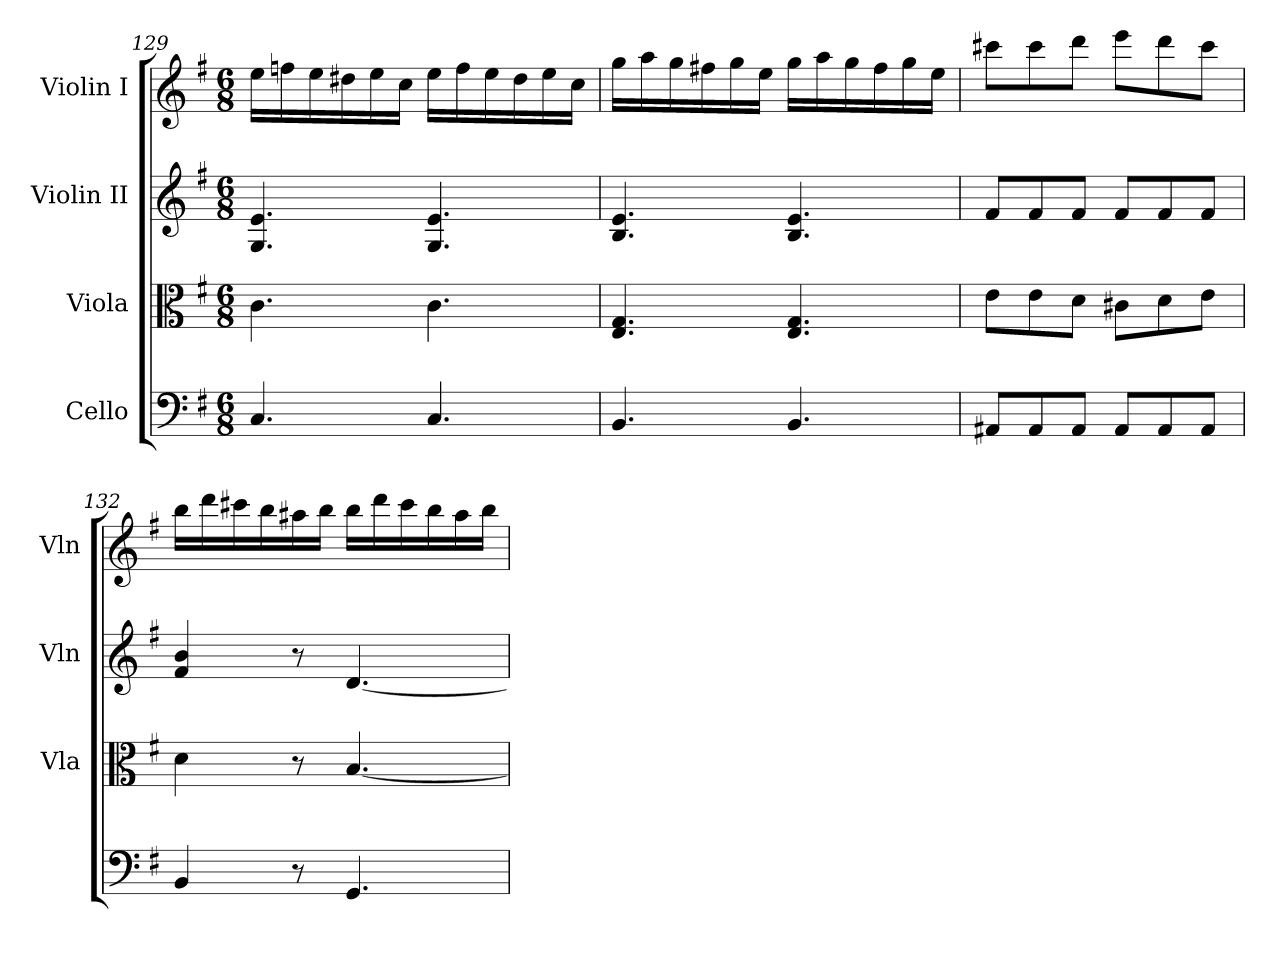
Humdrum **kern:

**kern	**kern	**kern	**kern
*part4	*part3	*part2	*part1
*staff4	*staff3	*staff2	*staff1
*I"Cello	*I"Viola	*I"Violin II	*I"Violin I
*	*I'Vla	*I'Vln	*I'Vln
*clefF4	*clefC3	*clefG2	*clefG2
*k[f#]	*k[f#]	*k[f#]	*k[f#]
*M6/8	*M6/8	*M6/8	*M6/8
=129	=129	=129	=129
4.C/	4.c\	4.G/ 4.e/	16ee\LL
.	.	.	16ffn\
.	.	.	16ee\
.	.	.	16dd#X\
.	.	.	16ee\
.	.	.	16cc\JJ
4.C/	4.c\	4.G/ 4.e/	16ee\LL
.	.	.	16ff\
.	.	.	16ee\
.	.	.	16dd#\
.	.	.	16ee\
.	.	.	16cc\JJ
=130	=130	=130	=130
4.BB/	4.E/ 4.G/	4.B/ 4.e/	16gg\LL
.	.	.	16aa\
.	.	.	16gg\
.	.	.	16ff#X\
.	.	.	16gg\
.	.	.	16ee\JJ
4.BB/	4.E/ 4.G/	4.B/ 4.e/	16gg\LL
.	.	.	16aa\
.	.	.	16gg\
.	.	.	16ff#\
.	.	.	16gg\
.	.	.	16ee\JJ
=131	=131	=131	=131
8AA#X/L	8e\L	8f#/L	8ccc#X\L
8AA#/	8e\	8f#/	8ccc#\
8AA#/J	8d\J	8f#/J	8ddd\J
8AA#/L	8c#X\L	8f#/L	8eee\L
8AA#/	8d\	8f#/	8ddd\
8AA#/J	8e\J	8f#/J	8ccc#\J
!!LO:LB:g=z
=132	=132	=132	=132
4BB/	4d\	4f#/ 4b/	16bb\LL
.	.	.	16ddd\
.	.	.	16ccc#X\
.	.	.	16bb\
8r	8r	8r	16aa#X\
.	.	.	16bb\JJ
4.GG/	[4.B/	[4.d/	16bb\LL
.	.	.	16ddd\
.	.	.	16ccc#\
.	.	.	16bb\
.	.	.	16aa#\
.	.	.	16bb\JJ
=	=	=	=
*-	*-	*-	*-
